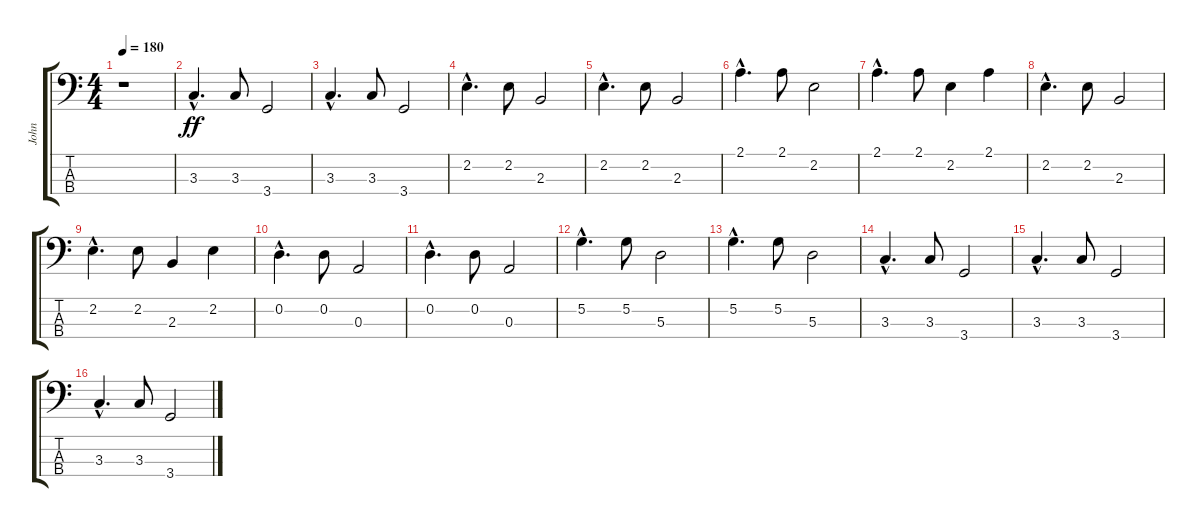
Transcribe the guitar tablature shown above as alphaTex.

\track ("John" "John") {instrument acousticbass}
\staff {score tabs}
\tuning (G2 D2 A1 E1) {hide}
\ts (4 4)
\tempo 180
\clef f4
\ks c
r.1{dy ff} |
3.3{hac}.4{d} 3.3.8 3.4.2 |
3.3{hac}.4{d} 3.3.8 3.4.2 |
2.2{hac}.4{d} 2.2.8 2.3.2 |
2.2{hac}.4{d} 2.2.8 2.3.2 |
2.1{hac}.4{d} 2.1.8 2.2.2 |
2.1{hac}.4{d} 2.1.8 2.2.4 2.1.4 |
2.2{hac}.4{d} 2.2.8 2.3.2 |
2.2{hac}.4{d} 2.2.8 2.3.4 2.2.4 |
0.2{hac}.4{d} 0.2.8 0.3.2 |
0.2{hac}.4{d} 0.2.8 0.3.2 |
5.2{hac}.4{d} 5.2.8 5.3.2 |
5.2{hac}.4{d} 5.2.8 5.3.2 |
3.3{hac}.4{d} 3.3.8 3.4.2 |
3.3{hac}.4{d} 3.3.8 3.4.2 |
3.3{hac}.4{d} 3.3.8 3.4.2
